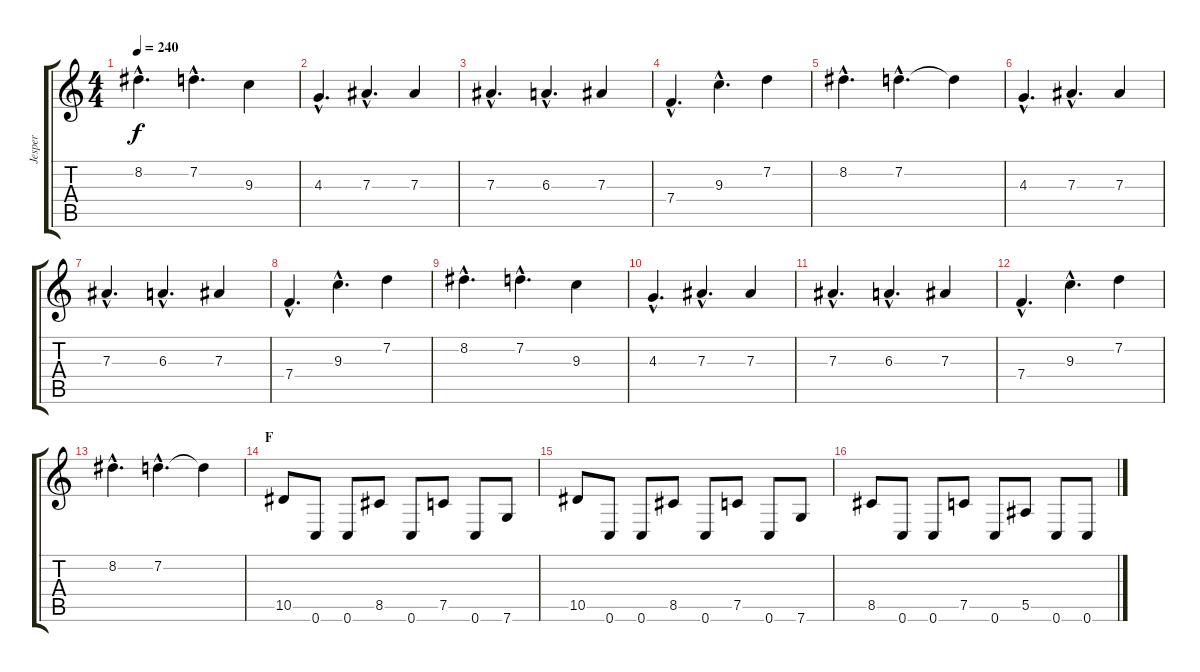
\track ("Jesper" "Jesper") {instrument distortionguitar}
\staff {score tabs}
\tuning (C4 G3 Eb3 Bb2 F2 C2) {hide}
\ts (4 4)
\tempo 240
\clef g2
\ks c
8.2{hac}.4{d dy f} 7.2{hac}.4{d} 9.3.4 |
4.3{hac}.4{d} 7.3{hac}.4{d} 7.3.4 |
7.3{hac}.4{d} 6.3{hac}.4{d} 7.3.4 |
7.4{hac}.4{d} 9.3{hac}.4{d} 7.2.4 |
8.2{hac}.4{d} 7.2{hac}.4{d} 7.2{t}.4 |
4.3{hac}.4{d} 7.3{hac}.4{d} 7.3.4 |
7.3{hac}.4{d} 6.3{hac}.4{d} 7.3.4 |
7.4{hac}.4{d} 9.3{hac}.4{d} 7.2.4 |
8.2{hac}.4{d} 7.2{hac}.4{d} 9.3.4 |
4.3{hac}.4{d} 7.3{hac}.4{d} 7.3.4 |
7.3{hac}.4{d} 6.3{hac}.4{d} 7.3.4 |
7.4{hac}.4{d} 9.3{hac}.4{d} 7.2.4 |
8.2{hac}.4{d} 7.2{hac}.4{d} 7.2{t}.4 |
\section ("" "F")
10.5.8 0.6.8 0.6.8 8.5.8 0.6.8 7.5.8 0.6.8 7.6.8 |
10.5.8 0.6.8 0.6.8 8.5.8 0.6.8 7.5.8 0.6.8 7.6.8 |
8.5.8 0.6.8 0.6.8 7.5.8 0.6.8 5.5.8 0.6.8 0.6.8
